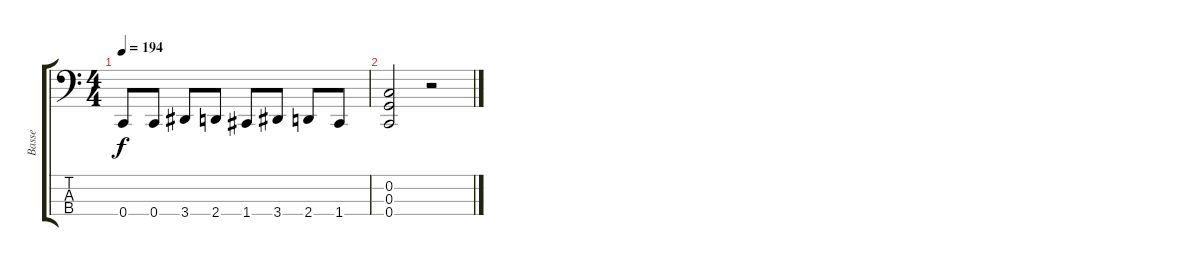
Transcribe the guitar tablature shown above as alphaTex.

\track ("Basse" "Basse") {instrument electricbassfinger}
\staff {score tabs}
\tuning (F2 C2 G1 C1) {hide}
\ts (4 4)
\tempo 194
\clef f4
\ks c
0.4.8{dy f} 0.4.8 3.4.8 2.4.8 1.4.8 3.4.8 2.4.8 1.4.8 |
(0.2 0.3 0.4).2 r.2
